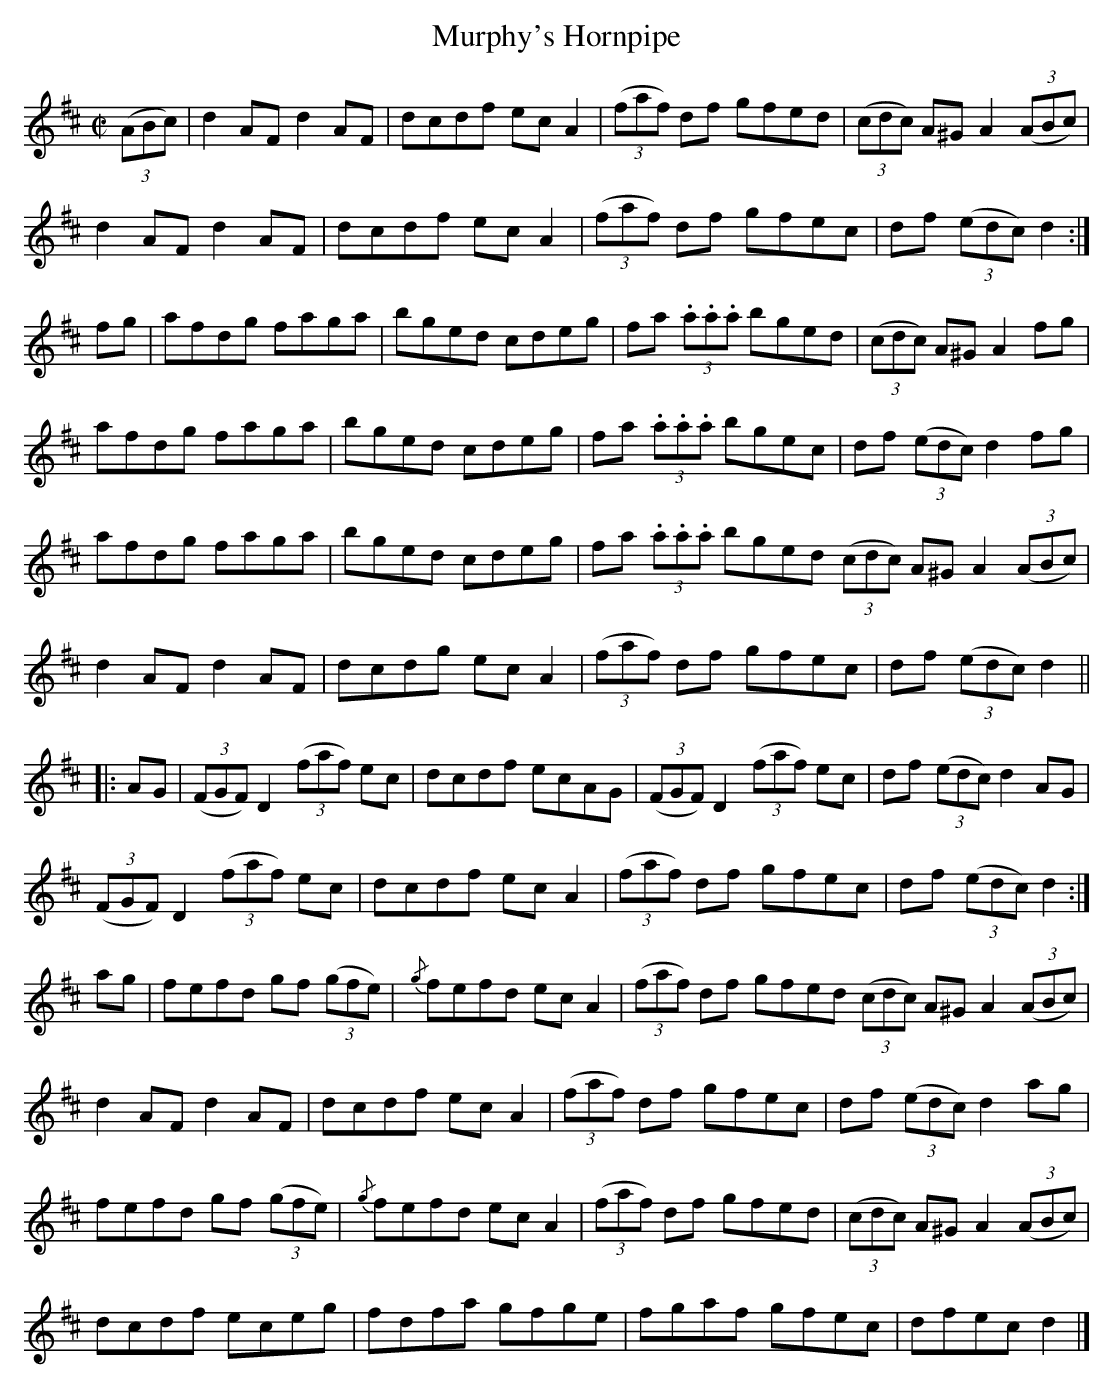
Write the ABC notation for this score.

X:1
U: ~ = !turn!
T:Murphy's Hornpipe
M:C|
L:1/8
K:D
((3ABc) | d2 AF d2 AF | dcdf ec A2 | ((3faf) df gfed | ((3cdc) A^G A2 ((3ABc) |
d2 AF d2 AF | dcdf ec A2 | ((3faf) df gfec | df ((3edc) d2 :|
fg | afdg faga | bged cdeg | fa (3.a.a.a bged | ((3cdc) A^G A2 fg |
afdg faga | bged cdeg | fa (3.a.a.a bgec | df ((3edc) d2 fg |
afdg faga | bged cdeg | fa (3.a.a.a bged ((3cdc) A^G A2 ((3ABc) |
d2 AF d2 AF | dcdg ec A2 | ((3faf) df gfec | df ((3edc) d2 ||
|:AG | ((3FGF) D2 ((3faf) ec | dcdf ecAG | ((3FGF) D2 ((3faf) ec | df ((3edc) d2 AG |
((3FGF) D2 ((3faf) ec | dcdf ec A2 | ((3faf) df gfec | df ((3edc) d2 :|
ag | fefd gf ((3gfe) | {/g}fefd ec A2 | ((3faf) df gfed ((3cdc) A^G A2 ((3ABc)|
d2 AF d2 AF | dcdf ec A2 | ((3faf) df gfec | df ((3edc) d2 ag |
fefd gf ((3gfe) | {/g}fefd ec A2 | ((3faf) df gfed | ((3cdc) A^G A2 ((3ABc) |
dcdf eceg | fdfa gfge | fgaf gfec | dfec d2 |]
